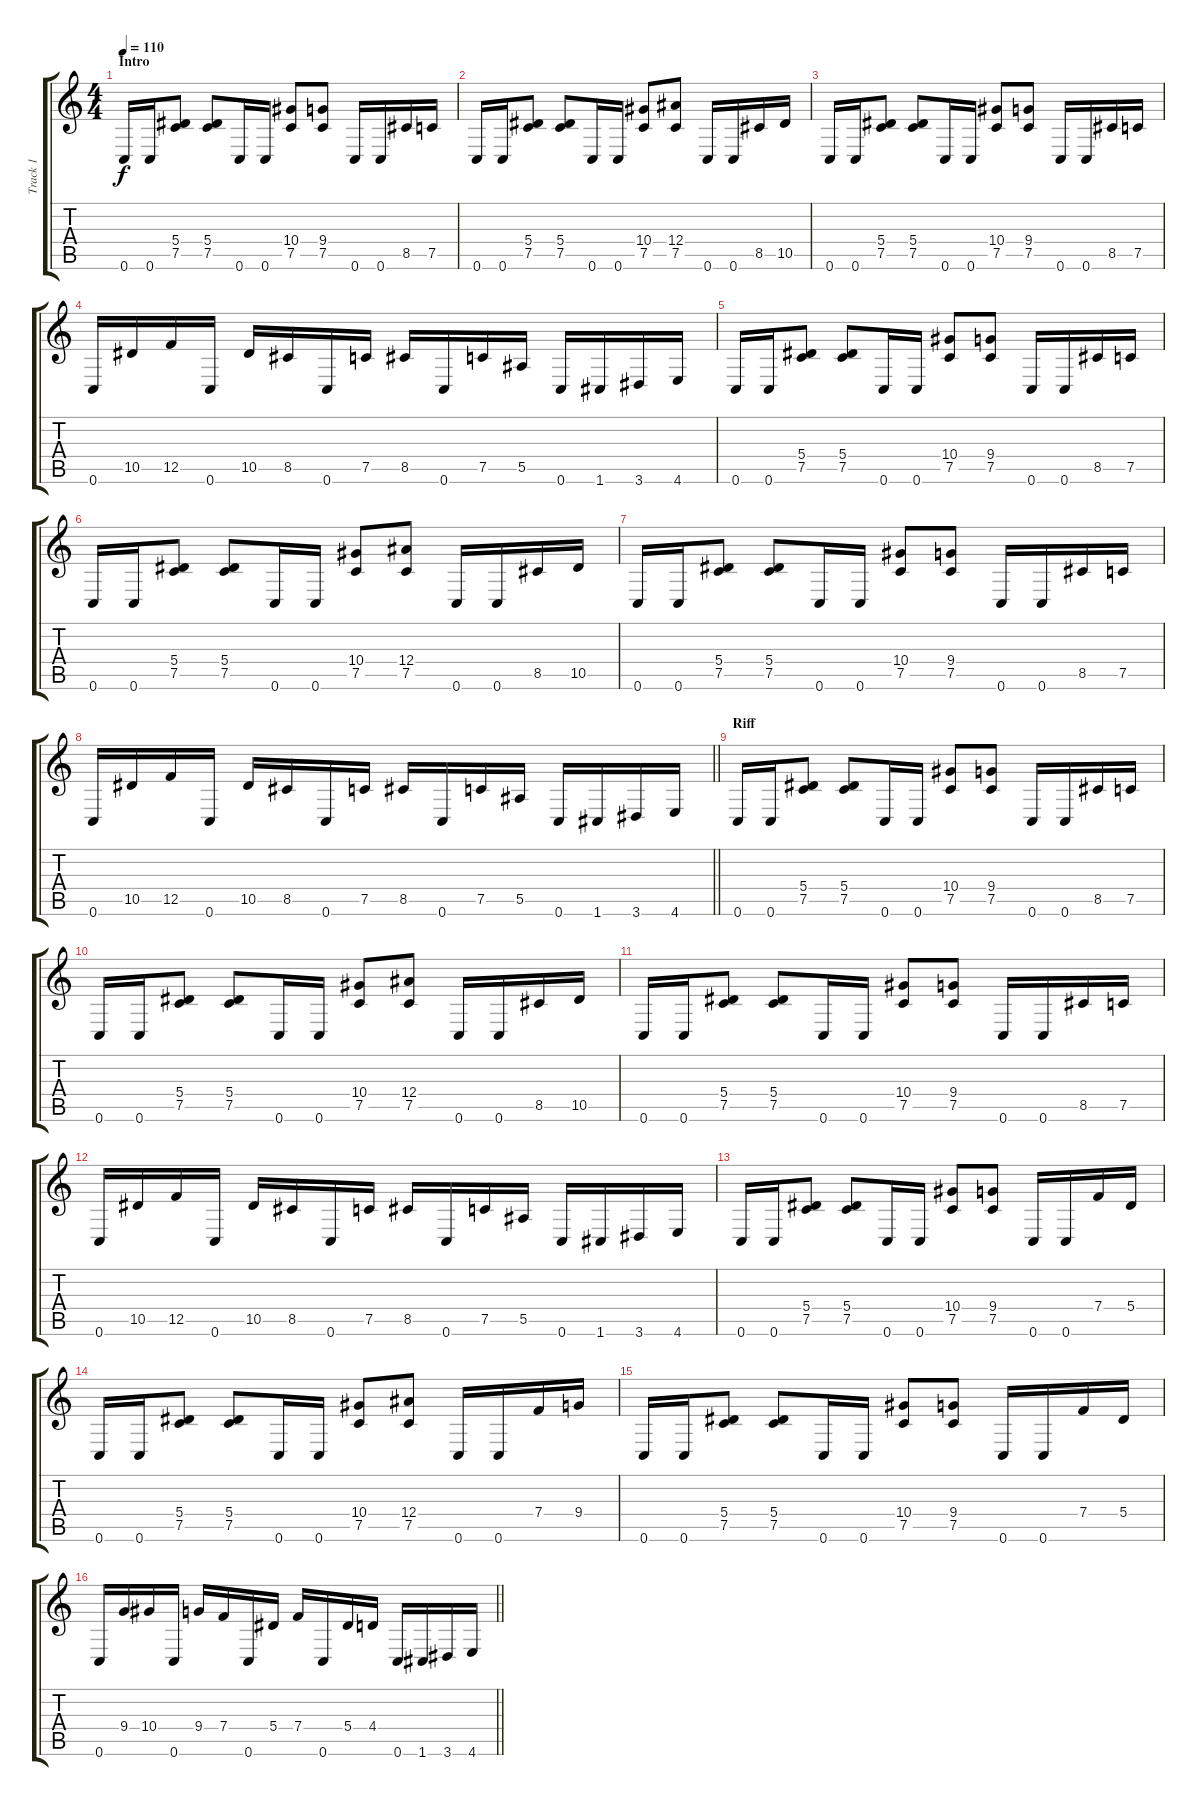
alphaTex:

\track ("Track 1" "Track 1") {instrument distortionguitar}
\staff {score tabs}
\tuning (C4 G3 Eb3 Bb2 F2 C2) {hide}
\ts (4 4)
\section ("" "Intro")
\tempo 110
\clef g2
\ks c
0.6.16{dy f instrument distortionguitar} 0.6.16 (5.4 7.5).8 (5.4 7.5).8 0.6.16 0.6.16 (10.4 7.5).8 (9.4 7.5).8 0.6.16 0.6.16 8.5.16 7.5.16 |
0.6.16 0.6.16 (5.4 7.5).8 (5.4 7.5).8 0.6.16 0.6.16 (10.4 7.5).8 (12.4 7.5).8 0.6.16 0.6.16 8.5.16 10.5.16 |
0.6.16 0.6.16 (5.4 7.5).8 (5.4 7.5).8 0.6.16 0.6.16 (10.4 7.5).8 (9.4 7.5).8 0.6.16 0.6.16 8.5.16 7.5.16 |
0.6.16 10.5.16 12.5.16 0.6.16 10.5.16 8.5.16 0.6.16 7.5.16 8.5.16 0.6.16 7.5.16 5.5.16 0.6.16 1.6.16 3.6.16 4.6.16 |
0.6.16 0.6.16 (5.4 7.5).8 (5.4 7.5).8 0.6.16 0.6.16 (10.4 7.5).8 (9.4 7.5).8 0.6.16 0.6.16 8.5.16 7.5.16 |
0.6.16 0.6.16 (5.4 7.5).8 (5.4 7.5).8 0.6.16 0.6.16 (10.4 7.5).8 (12.4 7.5).8 0.6.16 0.6.16 8.5.16 10.5.16 |
0.6.16 0.6.16 (5.4 7.5).8 (5.4 7.5).8 0.6.16 0.6.16 (10.4 7.5).8 (9.4 7.5).8 0.6.16 0.6.16 8.5.16 7.5.16 |
\barLineRight lightlight
0.6.16 10.5.16 12.5.16 0.6.16 10.5.16 8.5.16 0.6.16 7.5.16 8.5.16 0.6.16 7.5.16 5.5.16 0.6.16 1.6.16 3.6.16 4.6.16 |
\section ("" "Riff")
0.6.16 0.6.16 (5.4 7.5).8 (5.4 7.5).8 0.6.16 0.6.16 (10.4 7.5).8 (9.4 7.5).8 0.6.16 0.6.16 8.5.16 7.5.16 |
0.6.16 0.6.16 (5.4 7.5).8 (5.4 7.5).8 0.6.16 0.6.16 (10.4 7.5).8 (12.4 7.5).8 0.6.16 0.6.16 8.5.16 10.5.16 |
0.6.16 0.6.16 (5.4 7.5).8 (5.4 7.5).8 0.6.16 0.6.16 (10.4 7.5).8 (9.4 7.5).8 0.6.16 0.6.16 8.5.16 7.5.16 |
0.6.16 10.5.16 12.5.16 0.6.16 10.5.16 8.5.16 0.6.16 7.5.16 8.5.16 0.6.16 7.5.16 5.5.16 0.6.16 1.6.16 3.6.16 4.6.16 |
0.6.16 0.6.16 (5.4 7.5).8 (5.4 7.5).8 0.6.16 0.6.16 (10.4 7.5).8 (9.4 7.5).8 0.6.16 0.6.16 7.4.16 5.4.16 |
0.6.16 0.6.16 (5.4 7.5).8 (5.4 7.5).8 0.6.16 0.6.16 (10.4 7.5).8 (12.4 7.5).8 0.6.16 0.6.16 7.4.16 9.4.16 |
0.6.16 0.6.16 (5.4 7.5).8 (5.4 7.5).8 0.6.16 0.6.16 (10.4 7.5).8 (9.4 7.5).8 0.6.16 0.6.16 7.4.16 5.4.16 |
\barLineRight lightlight
0.6.16 9.4.16 10.4.16 0.6.16 9.4.16 7.4.16 0.6.16 5.4.16 7.4.16 0.6.16 5.4.16 4.4.16 0.6.16 1.6.16 3.6.16 4.6.16
